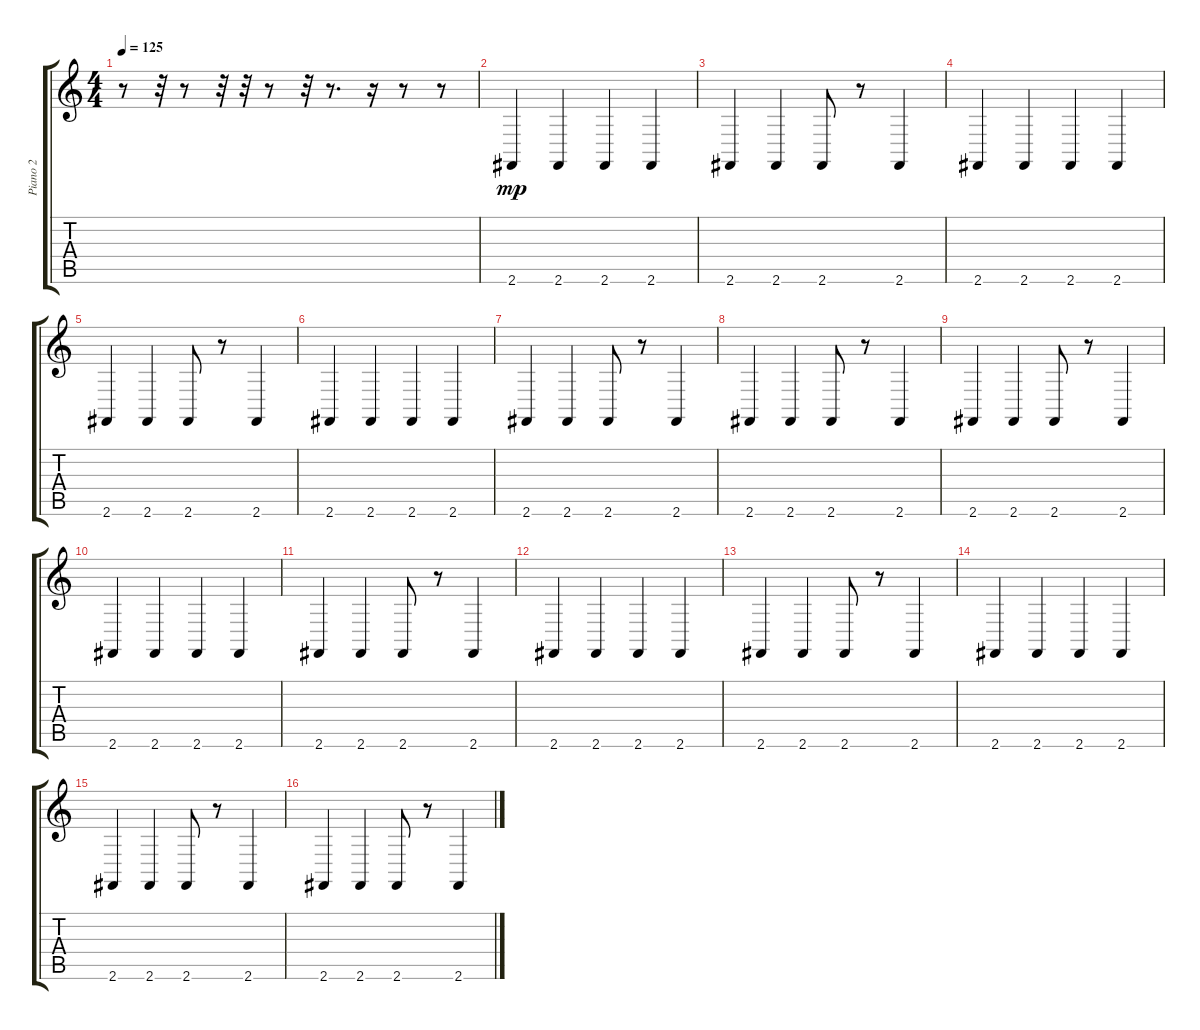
\track ("Piano 2" "Piano 2") {instrument acousticgrandpiano}
\staff {score tabs}
\tuning (E4 B3 G3 D3 A2 E2) {hide}
\ts (4 4)
\tempo 125
\clef g2
\ks c
r.8{dy mp} r.32 r.8 r.32 r.32 r.8 r.32 r.8{d} r.16 r.8 r.8 |
2.6.4 2.6.4 2.6.4 2.6.4 |
2.6.4 2.6.4 2.6.8 r.8 2.6.4 |
2.6.4 2.6.4 2.6.4 2.6.4 |
2.6.4 2.6.4 2.6.8 r.8 2.6.4 |
2.6.4 2.6.4 2.6.4 2.6.4 |
2.6.4 2.6.4 2.6.8 r.8 2.6.4 |
2.6.4 2.6.4 2.6.8 r.8 2.6.4 |
2.6.4 2.6.4 2.6.8 r.8 2.6.4 |
2.6.4 2.6.4 2.6.4 2.6.4 |
2.6.4 2.6.4 2.6.8 r.8 2.6.4 |
2.6.4 2.6.4 2.6.4 2.6.4 |
2.6.4 2.6.4 2.6.8 r.8 2.6.4 |
2.6.4 2.6.4 2.6.4 2.6.4 |
2.6.4 2.6.4 2.6.8 r.8 2.6.4 |
2.6.4 2.6.4 2.6.8 r.8 2.6.4
